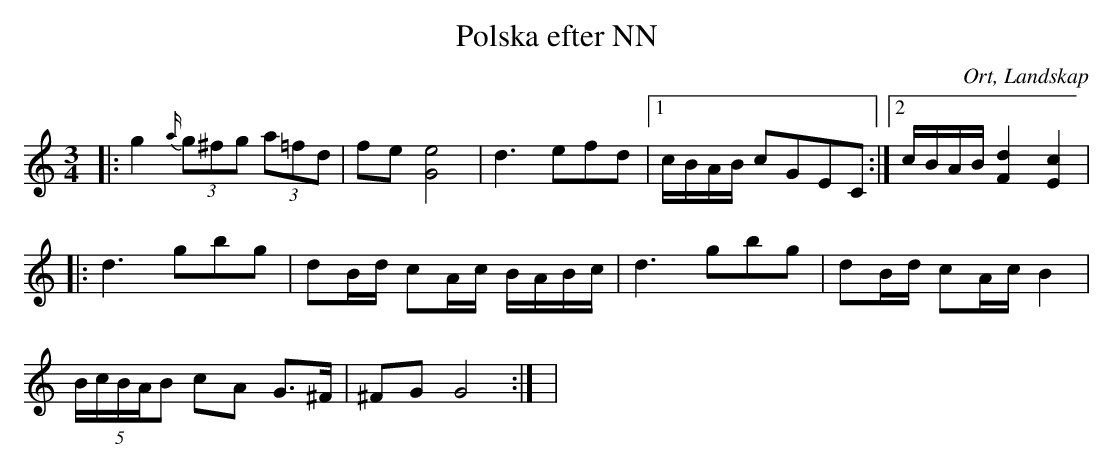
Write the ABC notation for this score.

X:1
T:Polska efter NN
O:Ort, Landskap
M:3/4
L:1/8
K:C
|:g2 {a/}(3g^fg (3a=fd|fe [G4e4]|d3 efd|1c/B/A/B/ cGEC:|2 c/B/A/B/ [F2d2][E2c2]|
|:d3 gbg| dB/d/ cA/c/ B/A/B/c/| d3 gbg| dB/d/ cA/c/ B2|
(5B/c/B/A/B cA G>^F| ^FG G4 :| |
